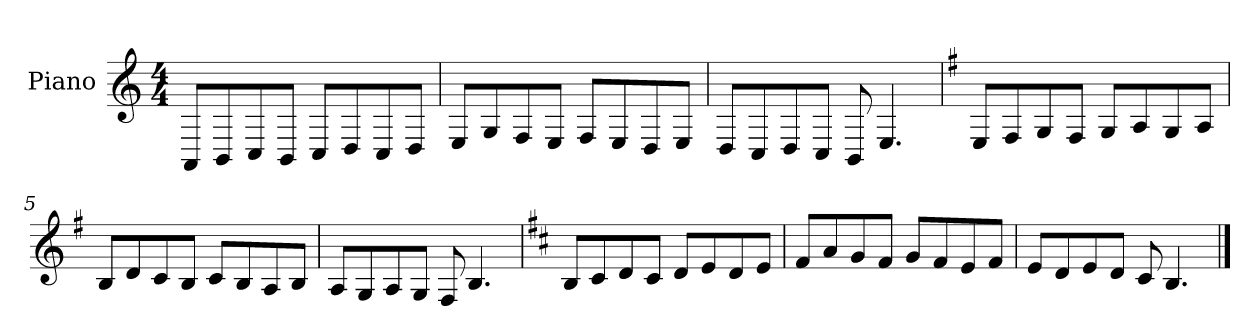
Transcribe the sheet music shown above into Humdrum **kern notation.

**kern
*part1
*staff1
*I"Piano
*I'Pia.
*clefG2
*k[]
*M4/4
*MM1000
=1
8AA/L
8BB/
8C/
8BB/J
8C/L
8D/
8C/
8D/J
=2
8E/L
8G/
8F/
8E/J
8F/L
8E/
8D/
8E/J
=3
8D/L
8C/
8D/
8C/J
8BB/
4.E/
=4
*k[f#]
8E/L
8F#/
8G/
8F#/J
8G/L
8A/
8G/
8A/J
=5
8B/L
8d/
8c/
8B/J
8c/L
8B/
8A/
8B/J
=6
8A/L
8G/
8A/
8G/J
8F#/
4.B/
=7
*k[f#c#]
8B/L
8c#/
8d/
8c#/J
8d/L
8e/
8d/
8e/J
=8
8f#/L
8a/
8g/
8f#/J
8g/L
8f#/
8e/
8f#/J
=9
8e/L
8d/
8e/
8d/J
8c#/
4.B/
==
*-
